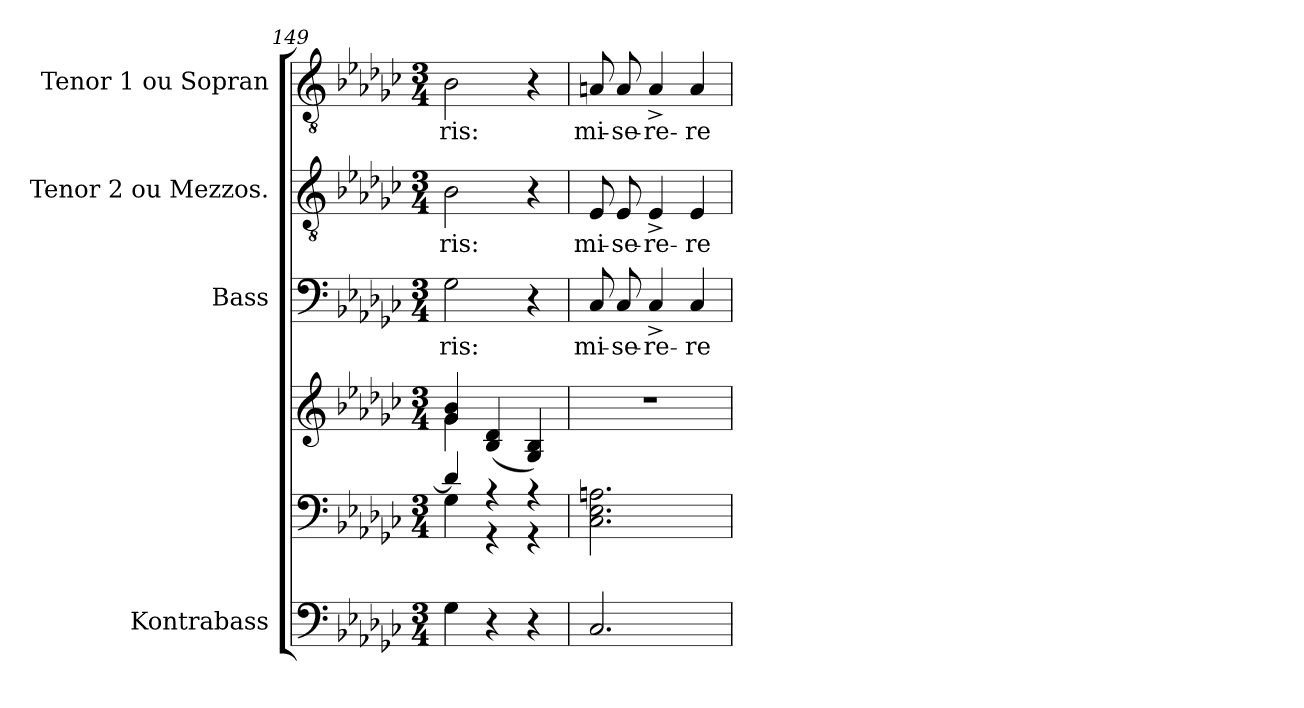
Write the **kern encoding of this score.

**kern	**kern	**kern	**kern	**text	**kern	**text	**kern	**text
*part5	*part4	*part4	*part3	*part3	*part2	*part2	*part1	*part1
*staff6	*staff5	*staff4	*staff3	*staff3	*staff2	*staff2	*staff1	*staff1
*I"Kontrabass	*	*	*I"Bass	*	*I"Tenor 2 ou Mezzos.	*	*I"Tenor 1 ou Sopran	*
*I'Kb.	*	*	*	*	*	*	*	*
*clefF4	*clefF4	*clefG2	*clefF4	*	*clefGv2	*	*clefGv2	*
*ITrd7c12	*	*	*	*	*	*	*	*
*k[b-e-a-d-g-c-]	*k[b-e-a-d-g-c-]	*k[b-e-a-d-g-c-]	*k[b-e-a-d-g-c-]	*	*k[b-e-a-d-g-c-]	*	*k[b-e-a-d-g-c-]	*
*G-:	*G-:	*G-:	*G-:	*	*G-:	*	*G-:	*
*M3/4	*M3/4	*M3/4	*M3/4	*	*M3/4	*	*M3/4	*
=149	=149	=149	=149	=149	=149	=149	=149	=149
*	*^	*^	*	*	*	*	*	*
!	!	!	!	!	!	!LO:LY:b	!	!LO:LY:b	!	!LO:LY:b
4GG-\	4d-/]	4G-\	4g-/ 4b-/	4g-\	2G-\	-ris:	2B-\	-ris:	2B-\	-ris:
4r	4r	4r	(<4B-/ 4d-/	2ryy	.	.	.	.	.	.
4r	4r	4r	4G-/ 4B-/)	.	4r	.	4r	.	4r	.
*	*	*	*v	*v	*	*	*	*	*	*
=150	=150	=150	=150	=150	=150	=150	=150	=150	=150
!	!	!	!	!	!LO:LY:b	!	!LO:LY:b	!	!LO:LY:b
*	*v	*v	*	*	*	*	*	*	*
2.CC-/	2.C-\ 2.E-\ 2.An\	2.r	8C-/	mi-	8E-/	mi-	8An/	mi-
!	!	!	!	!LO:LY:b	!	!LO:LY:b	!	!LO:LY:b
.	.	.	8C-/	-se-	8E-/	-se-	8A/	-se-
!	!	!	!	!LO:LY:b	!	!LO:LY:b	!	!LO:LY:b
.	.	.	4C-^>/	-re-	4E-^>/	-re-	4A^>/	-re-
!	!	!	!	!LO:LY:b	!	!LO:LY:b	!	!LO:LY:b
.	.	.	4C-/	-re	4E-/	-re	4A/	-re
=	=	=	=	=	=	=	=	=
*-	*-	*-	*-	*-	*-	*-	*-	*-
